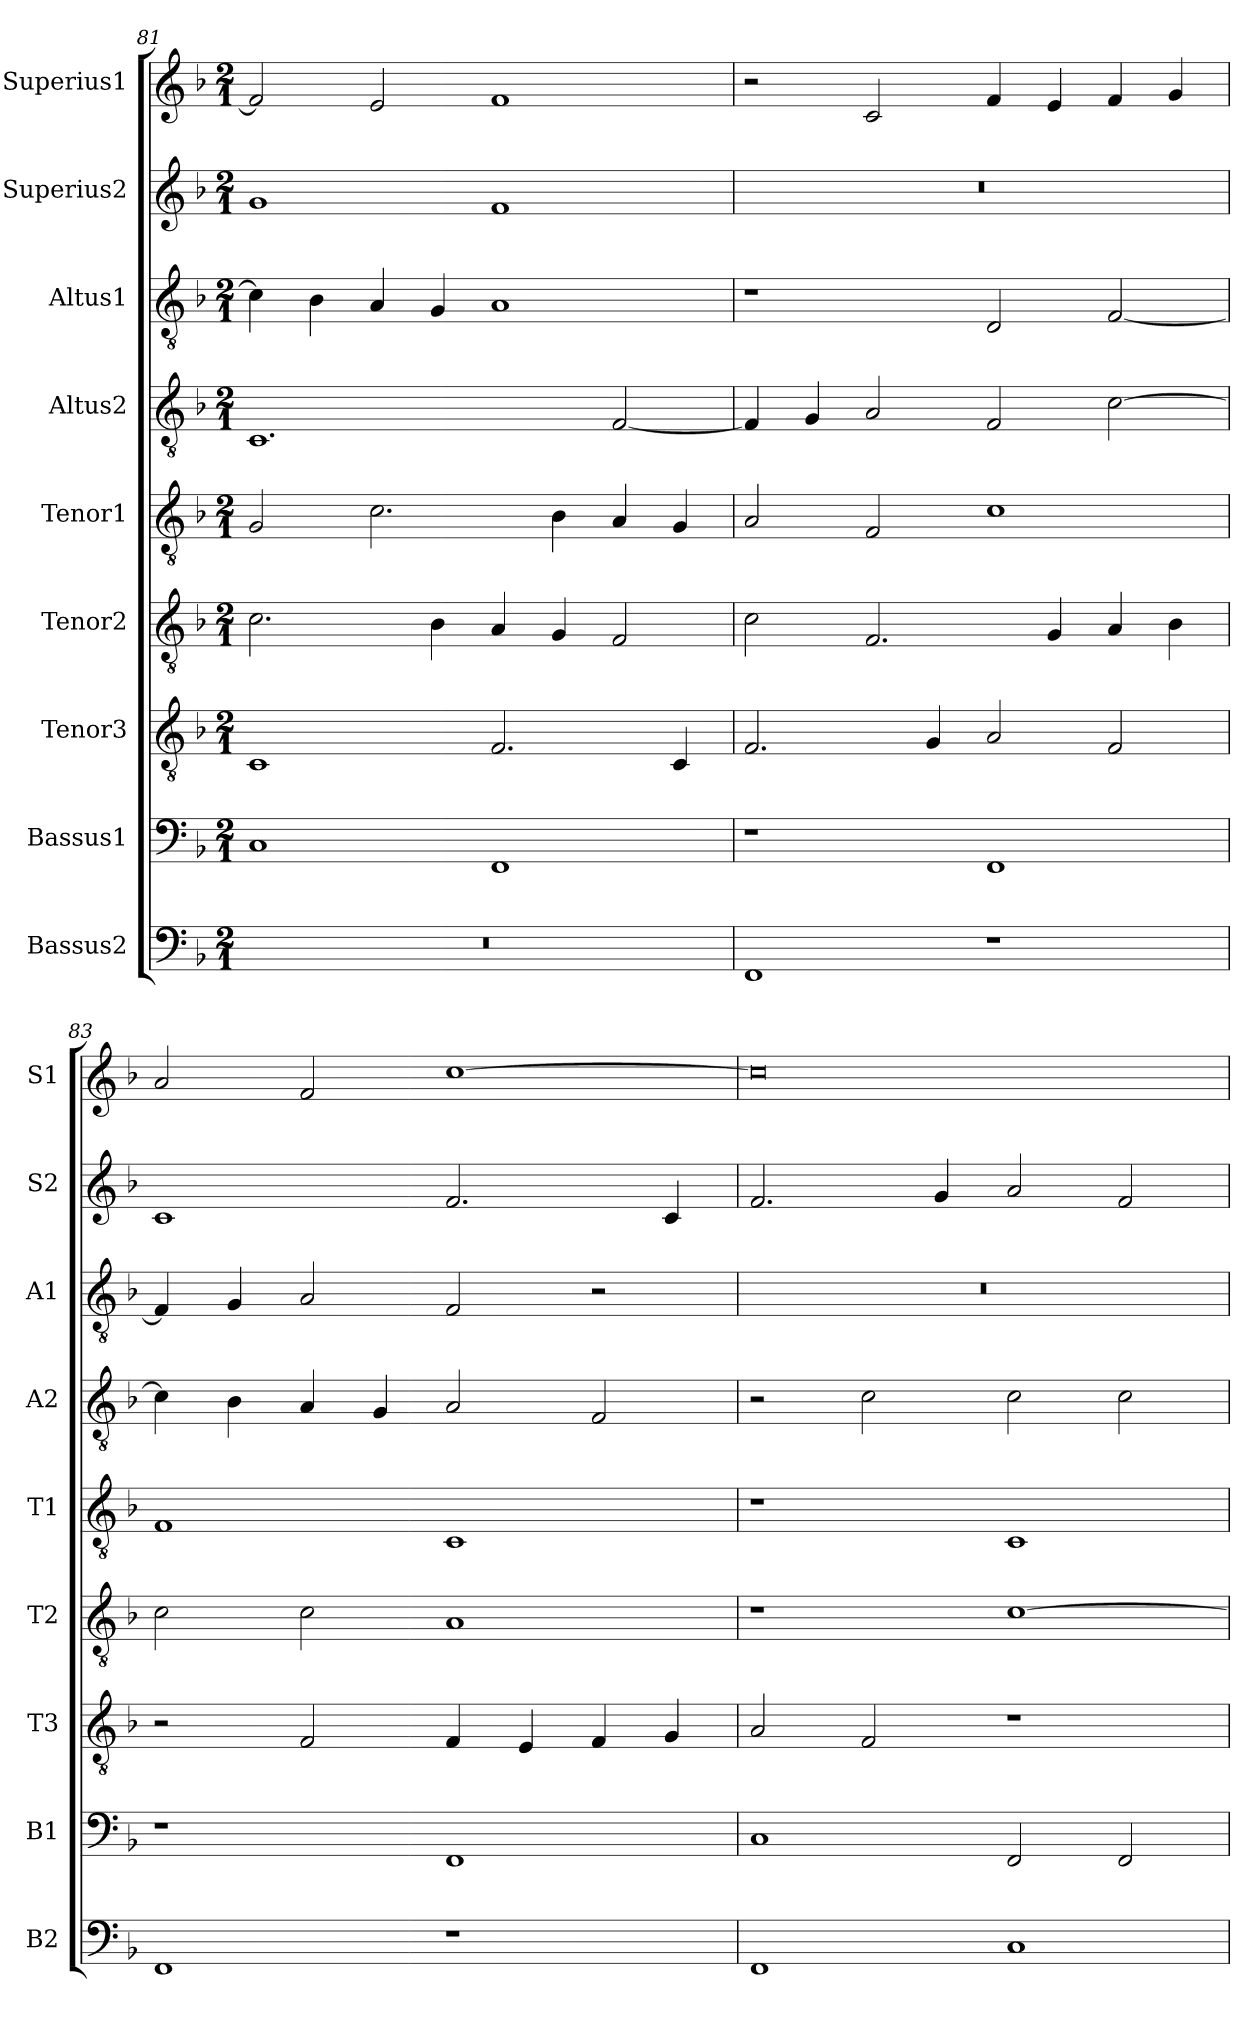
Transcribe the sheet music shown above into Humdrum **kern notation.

**kern	**kern	**kern	**kern	**kern	**kern	**kern	**kern	**kern
*part9	*part8	*part7	*part6	*part5	*part4	*part3	*part2	*part1
*staff9	*staff8	*staff7	*staff6	*staff5	*staff4	*staff3	*staff2	*staff1
*I"Bassus2	*I"Bassus1	*I"Tenor3	*I"Tenor2	*I"Tenor1	*I"Altus2	*I"Altus1	*I"Superius2	*I"Superius1
*I'B2	*I'B1	*I'T3	*I'T2	*I'T1	*I'A2	*I'A1	*I'S2	*I'S1
*clefF4	*clefF4	*clefGv2	*clefGv2	*clefGv2	*clefGv2	*clefGv2	*clefG2	*clefG2
*k[b-]	*k[b-]	*k[b-]	*k[b-]	*k[b-]	*k[b-]	*k[b-]	*k[b-]	*k[b-]
*d:	*d:	*d:	*d:	*d:	*d:	*d:	*d:	*d:
*M2/1	*M2/1	*M2/1	*M2/1	*M2/1	*M2/1	*M2/1	*M2/1	*M2/1
=81	=81	=81	=81	=81	=81	=81	=81	=81
0r	1C	1C	2.c	2G	1.C	4c]	1g	2f]
.	.	.	.	.	.	4B-	.	.
.	.	.	.	2.c	.	4A	.	2e
.	.	.	4B-	.	.	4G	.	.
.	1FF	2.F	4A	.	.	1A	1f	1f
.	.	.	4G	4B-	.	.	.	.
.	.	.	2F	4A	[2F	.	.	.
.	.	4C	.	4G	.	.	.	.
=82	=82	=82	=82	=82	=82	=82	=82	=82
1FF	1r	2.F	2c	2A	4F]	1r	0r	2r
.	.	.	.	.	4G	.	.	.
.	.	.	2.F	2F	2A	.	.	2c
.	.	4G	.	.	.	.	.	.
1r	1FF	2A	.	1c	2F	2D	.	4f
.	.	.	4G	.	.	.	.	4e
.	.	2F	4A	.	[2c	[2F	.	4f
.	.	.	4B-	.	.	.	.	4g
=83	=83	=83	=83	=83	=83	=83	=83	=83
1FF	1r	2r	2c	1F	4c]	4F]	1c	2a
.	.	.	.	.	4B-	4G	.	.
.	.	2F	2c	.	4A	2A	.	2f
.	.	.	.	.	4G	.	.	.
1r	1FF	4F	1A	1C	2A	2F	2.f	[1cc
.	.	4E	.	.	.	.	.	.
.	.	4F	.	.	2F	2r	.	.
.	.	4G	.	.	.	.	4c	.
=84	=84	=84	=84	=84	=84	=84	=84	=84
1FF	1C	2A	1r	1r	2r	0r	2.f	0cc]
.	.	2F	.	.	2c	.	.	.
.	.	.	.	.	.	.	4g	.
1C	2FF	1r	[1c	1C	2c	.	2a	.
.	2FF	.	.	.	2c	.	2f	.
=	=	=	=	=	=	=	=	=
*-	*-	*-	*-	*-	*-	*-	*-	*-
